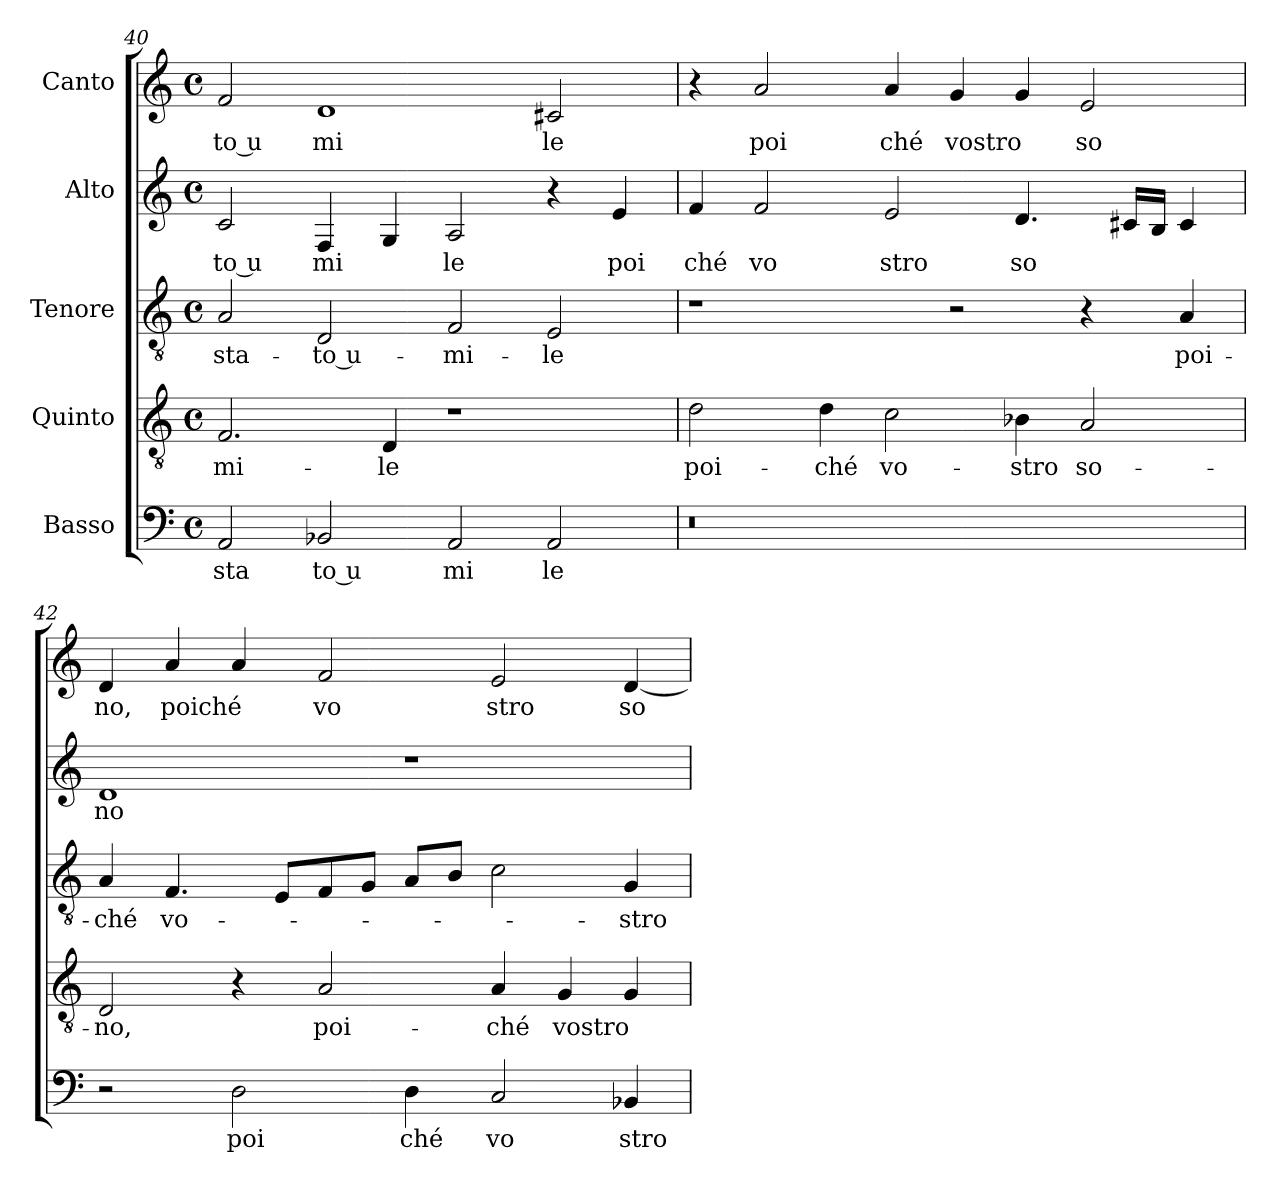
**kern	**text	**kern	**text	**kern	**text	**kern	**text	**kern	**text
*part5	*part5	*part4	*part4	*part3	*part3	*part2	*part2	*part1	*part1
*staff5	*staff5	*staff4	*staff4	*staff3	*staff3	*staff2	*staff2	*staff1	*staff1
*I"Basso	*	*I"Quinto	*	*I"Tenore	*	*I"Alto	*	*I"Canto	*
!!LO:LB:g=z
*clefF4	*	*clefGv2	*	*clefGv2	*	*clefG2	*	*clefG2	*
*M4/4	*	*M4/4	*	*M4/4	*	*M4/4	*	*M4/4	*
*met(c)	*	*met(c)	*	*met(c)	*	*met(c)	*	*met(c)	*
=40	=40	=40	=40	=40	=40	=40	=40	=40	=40
!	!LO:LY:b:cj	!	!LO:LY:b:cj	!	!LO:LY:b:cj	!	!LO:LY:b:rj	!	!LO:LY:b:rj
2AA/	sta	2.F/	mi-	2A/	sta-	2c/	to u	2f/	to u
!	!LO:LY:b:rj	!	!	!	!LO:LY:b:rj	!	!LO:LY:b	!	!LO:LY:b:cj
2BB-X/	to u	.	.	2D/	-to u-	4F/	mi	1d	mi
!	!	!	!LO:LY:b:cj	!	!	!	!	!	!
.	.	4D/	-le	.	.	4G/	.	.	.
!	!LO:LY:b:cj	!	!	!	!LO:LY:b:cj	!	!LO:LY:b:cj	!	!
2AA/	mi	1r	.	2F/	-mi-	2A/	le	.	.
!	!LO:LY:b:cj	!	!	!	!LO:LY:b:cj	!	!	!	!LO:LY:b:cj
2AA/	le	.	.	2E/	-le	4r	.	2c#X/	le
!	!	!	!	!	!	!	!LO:LY:b:cj	!	!
.	.	.	.	.	.	4e/	poi	.	.
=41	=41	=41	=41	=41	=41	=41	=41	=41	=41
!	!	!	!LO:LY:b:cj	!	!	!	!LO:LY:b:cj	!	!
0r	.	2d\	poi-	1r	.	4f/	ché	4r	.
!	!	!	!	!	!	!	!LO:LY:b:cj	!	!LO:LY:b:cj
.	.	.	.	.	.	2f/	vo	2a/	poi
!	!	!	!LO:LY:b:cj	!	!	!	!	!	!
.	.	4d\	-ché	.	.	.	.	.	.
!	!	!	!LO:LY:b:cj	!	!	!	!LO:LY:b:cj	!	!LO:LY:b:cj
.	.	2c\	vo-	.	.	2e/	stro	4a/	ché
!	!	!	!	!	!	!	!	!	!LO:LY:b
.	.	.	.	2r	.	.	.	4g/	vostro
!	!	!	!LO:LY:b:cj	!	!	!	!LO:LY:b:cj	!	!
.	.	4B-X\	-stro	.	.	4.d/	so	4g/	.
!	!	!	!LO:LY:b:cj	!	!	!	!	!	!LO:LY:b:cj
.	.	2A/	so-	4r	.	.	.	2e/	so
.	.	.	.	.	.	16c#/L	.	.	.
.	.	.	.	.	.	16B/J	.	.	.
!	!	!	!	!	!LO:LY:b:cj	!	!	!	!
.	.	.	.	4A/	poi-	4c#/	.	.	.
=42	=42	=42	=42	=42	=42	=42	=42	=42	=42
!	!	!	!LO:LY:b:cj	!	!LO:LY:b:cj	!	!LO:LY:b:cj	!	!LO:LY:b:cj
2r	.	2D/	-no,	4A/	-ché	1d	no	4d/	no,
!	!	!	!	!	!LO:LY:b:cj	!	!	!	!LO:LY:b
.	.	.	.	4.F/	vo-	.	.	4a/	poiché
!	!LO:LY:b:cj	!	!	!	!	!	!	!	!
2D\	poi	4r	.	.	.	.	.	4a/	.
.	.	.	.	8E/L	.	.	.	.	.
!	!	!	!LO:LY:b:cj	!	!	!	!	!	!LO:LY:b:cj
.	.	2A/	poi-	8F/	.	.	.	2f/	vo
.	.	.	.	8G/J	.	.	.	.	.
!	!LO:LY:b:cj	!	!	!	!	!	!	!	!
4D\	ché	.	.	8A/L	.	1r	.	.	.
.	.	.	.	8B/J	.	.	.	.	.
!	!LO:LY:b:cj	!	!LO:LY:b:cj	!	!	!	!	!	!LO:LY:b:cj
2C/	vo	4A/	-ché	2c\	.	.	.	2e/	stro
!	!	!	!LO:LY:b	!	!	!	!	!	!
.	.	4G/	vostro	.	.	.	.	.	.
!	!LO:LY:b:cj	!	!	!	!LO:LY:b:cj	!	!	!	!LO:LY:b:cj
4BB-X/	stro	4G/	.	4G/	-stro	.	.	[<4d/	so
=	=	=	=	=	=	=	=	=	=
*-	*-	*-	*-	*-	*-	*-	*-	*-	*-
